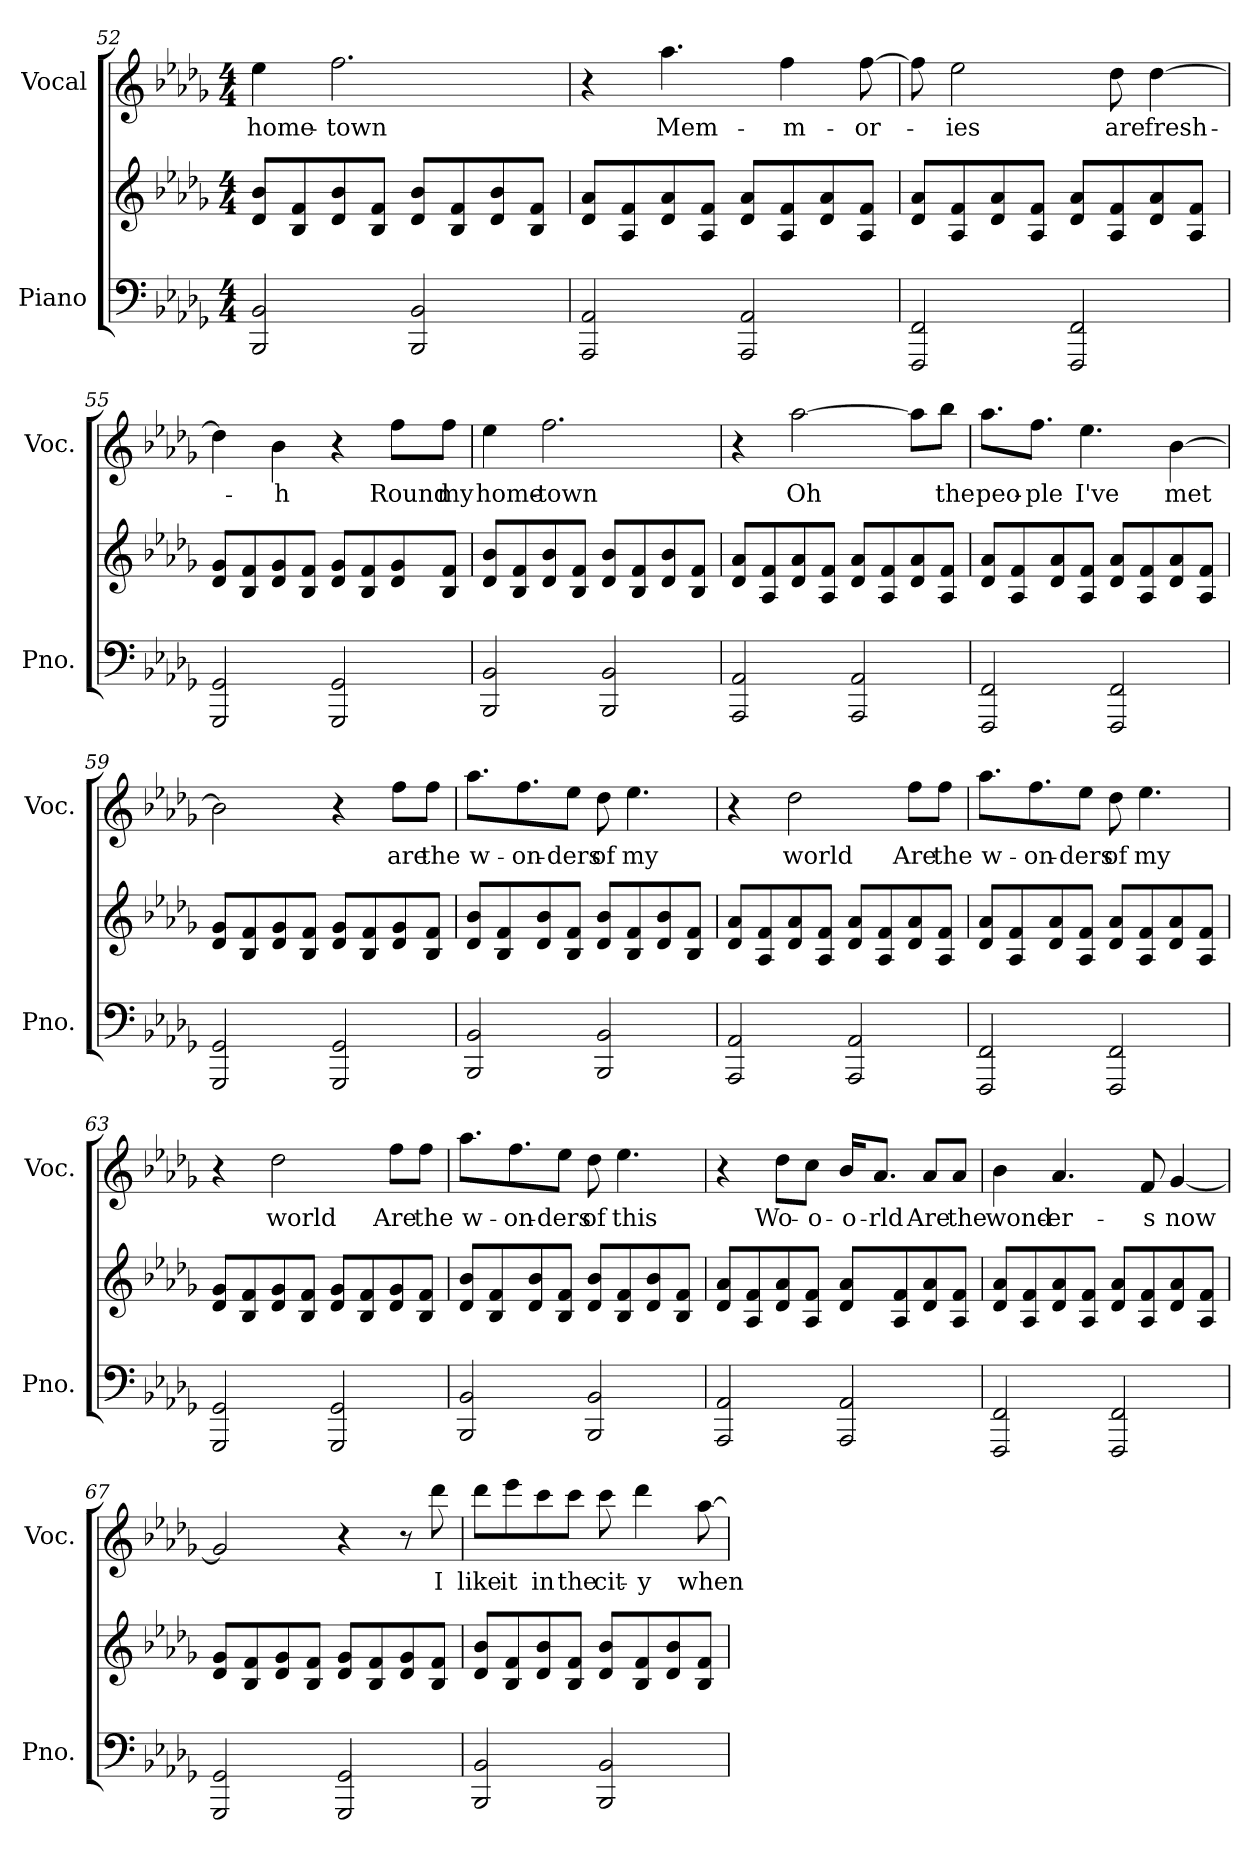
**kern	**kern	**kern	**text
*part2	*part2	*part1	*part1
*staff3	*staff2	*staff1	*staff1
*I"Piano	*	*I"Vocal	*
*I'Pno.	*	*I'Voc.	*
*clefF4	*clefG2	*clefG2	*
*k[b-e-a-d-g-]	*k[b-e-a-d-g-]	*k[b-e-a-d-g-]	*
*M4/4	*M4/4	*M4/4	*
=52	=52	=52	=52
2BBB-/ 2BB-/	8d-/ 8b-/L	4ee-\	home-
.	8B-/ 8f/	.	.
.	8d-/ 8b-/	2.ff\	-town
.	8B-/ 8f/J	.	.
2BBB-/ 2BB-/	8d-/ 8b-/L	.	.
.	8B-/ 8f/	.	.
.	8d-/ 8b-/	.	.
.	8B-/ 8f/J	.	.
=53	=53	=53	=53
2AAA-/ 2AA-/	8d-/ 8a-/L	4r	.
.	8A-/ 8f/	.	.
.	8d-/ 8a-/	4.aa-\	Mem-
.	8A-/ 8f/J	.	.
2AAA-/ 2AA-/	8d-/ 8a-/L	.	.
.	8A-/ 8f/	4ff\	-m-
.	8d-/ 8a-/	.	.
.	8A-/ 8f/J	[8ff\	-or-
!!LO:LB:g=z
=54	=54	=54	=54
2FFF/ 2FF/	8d-/ 8a-/L	8ff\]	.
.	8A-/ 8f/	2ee-\	-ies
.	8d-/ 8a-/	.	.
.	8A-/ 8f/J	.	.
2FFF/ 2FF/	8d-/ 8a-/L	.	.
.	8A-/ 8f/	8dd-\	are
.	8d-/ 8a-/	[4dd-\	fresh-
.	8A-/ 8f/J	.	.
=55	=55	=55	=55
2GGG-/ 2GG-/	8d-/ 8g-/L	4dd-\]	.
.	8B-/ 8f/	.	.
.	8d-/ 8g-/	4b-\	-h
.	8B-/ 8f/J	.	.
2GGG-/ 2GG-/	8d-/ 8g-/L	4r	.
.	8B-/ 8f/	.	.
.	8d-/ 8g-/	8ff\L	Round
.	8B-/ 8f/J	8ff\J	my
=56	=56	=56	=56
2BBB-/ 2BB-/	8d-/ 8b-/L	4ee-\	home-
.	8B-/ 8f/	.	.
.	8d-/ 8b-/	2.ff\	-town
.	8B-/ 8f/J	.	.
2BBB-/ 2BB-/	8d-/ 8b-/L	.	.
.	8B-/ 8f/	.	.
.	8d-/ 8b-/	.	.
.	8B-/ 8f/J	.	.
=57	=57	=57	=57
2AAA-/ 2AA-/	8d-/ 8a-/L	4r	.
.	8A-/ 8f/	.	.
.	8d-/ 8a-/	[2aa-\	Oh
.	8A-/ 8f/J	.	.
2AAA-/ 2AA-/	8d-/ 8a-/L	.	.
.	8A-/ 8f/	.	.
.	8d-/ 8a-/	8aa-\L]	.
.	8A-/ 8f/J	8bb-\J	the
!!LO:PB:g=z
=58	=58	=58	=58
2FFF/ 2FF/	8d-/ 8a-/L	8.aa-\L	peo-
.	8A-/ 8f/	.	.
.	.	8.ff\J	-ple
.	8d-/ 8a-/	.	.
.	8A-/ 8f/J	4.ee-\	I've
2FFF/ 2FF/	8d-/ 8a-/L	.	.
.	8A-/ 8f/	.	.
.	8d-/ 8a-/	[4b-\	met
.	8A-/ 8f/J	.	.
=59	=59	=59	=59
2GGG-/ 2GG-/	8d-/ 8g-/L	2b-\]	.
.	8B-/ 8f/	.	.
.	8d-/ 8g-/	.	.
.	8B-/ 8f/J	.	.
2GGG-/ 2GG-/	8d-/ 8g-/L	4r	.
.	8B-/ 8f/	.	.
.	8d-/ 8g-/	8ff\L	are
.	8B-/ 8f/J	8ff\J	the
=60	=60	=60	=60
2BBB-/ 2BB-/	8d-/ 8b-/L	8.aa-\L	w-
.	8B-/ 8f/	.	.
.	.	8.ff\	-on-
.	8d-/ 8b-/	.	.
.	8B-/ 8f/J	8ee-\J	-ders
2BBB-/ 2BB-/	8d-/ 8b-/L	8dd-\	of
.	8B-/ 8f/	4.ee-\	my
.	8d-/ 8b-/	.	.
.	8B-/ 8f/J	.	.
=61	=61	=61	=61
2AAA-/ 2AA-/	8d-/ 8a-/L	4r	.
.	8A-/ 8f/	.	.
.	8d-/ 8a-/	2dd-\	world
.	8A-/ 8f/J	.	.
2AAA-/ 2AA-/	8d-/ 8a-/L	.	.
.	8A-/ 8f/	.	.
.	8d-/ 8a-/	8ff\L	Are
.	8A-/ 8f/J	8ff\J	the
!!LO:LB:g=z
=62	=62	=62	=62
2FFF/ 2FF/	8d-/ 8a-/L	8.aa-\L	w-
.	8A-/ 8f/	.	.
.	.	8.ff\	-on-
.	8d-/ 8a-/	.	.
.	8A-/ 8f/J	8ee-\J	-ders
2FFF/ 2FF/	8d-/ 8a-/L	8dd-\	of
.	8A-/ 8f/	4.ee-\	my
.	8d-/ 8a-/	.	.
.	8A-/ 8f/J	.	.
=63	=63	=63	=63
2GGG-/ 2GG-/	8d-/ 8g-/L	4r	.
.	8B-/ 8f/	.	.
.	8d-/ 8g-/	2dd-\	world
.	8B-/ 8f/J	.	.
2GGG-/ 2GG-/	8d-/ 8g-/L	.	.
.	8B-/ 8f/	.	.
.	8d-/ 8g-/	8ff\L	Are
.	8B-/ 8f/J	8ff\J	the
=64	=64	=64	=64
2BBB-/ 2BB-/	8d-/ 8b-/L	8.aa-\L	w-
.	8B-/ 8f/	.	.
.	.	8.ff\	-on-
.	8d-/ 8b-/	.	.
.	8B-/ 8f/J	8ee-\J	-ders
2BBB-/ 2BB-/	8d-/ 8b-/L	8dd-\	of
.	8B-/ 8f/	4.ee-\	this
.	8d-/ 8b-/	.	.
.	8B-/ 8f/J	.	.
!!LO:LB:g=z
=65	=65	=65	=65
2AAA-/ 2AA-/	8d-/ 8a-/L	4r	.
.	8A-/ 8f/	.	.
.	8d-/ 8a-/	8dd-\L	Wo-
.	8A-/ 8f/J	8cc\J	-o-
2AAA-/ 2AA-/	8d-/ 8a-/L	16b-/KL	-o-
.	.	8.a-/J	-rld
.	8A-/ 8f/	.	.
.	8d-/ 8a-/	8a-/L	Are
.	8A-/ 8f/J	8a-/J	the
=66	=66	=66	=66
2FFF/ 2FF/	8d-/ 8a-/L	4b-\	wond-
.	8A-/ 8f/	.	.
.	8d-/ 8a-/	4.a-/	-er-
.	8A-/ 8f/J	.	.
2FFF/ 2FF/	8d-/ 8a-/L	.	.
.	8A-/ 8f/	8f/	-s
.	8d-/ 8a-/	[4g-/	now
.	8A-/ 8f/J	.	.
=67	=67	=67	=67
2GGG-/ 2GG-/	8d-/ 8g-/L	2g-/]	.
.	8B-/ 8f/	.	.
.	8d-/ 8g-/	.	.
.	8B-/ 8f/J	.	.
2GGG-/ 2GG-/	8d-/ 8g-/L	4r	.
.	8B-/ 8f/	.	.
.	8d-/ 8g-/	8r	.
.	8B-/ 8f/J	8ddd-\	I
!!LO:PB:g=z
=68	=68	=68	=68
2BBB-/ 2BB-/	8d-/ 8b-/L	8ddd-\L	like
.	8B-/ 8f/	8eee-\	it
.	8d-/ 8b-/	8ccc\	in
.	8B-/ 8f/J	8ccc\J	the
2BBB-/ 2BB-/	8d-/ 8b-/L	8ccc\	cit-
.	8B-/ 8f/	4ddd-\	-y
.	8d-/ 8b-/	.	.
.	8B-/ 8f/J	[8aa-\	when
=	=	=	=
*-	*-	*-	*-
